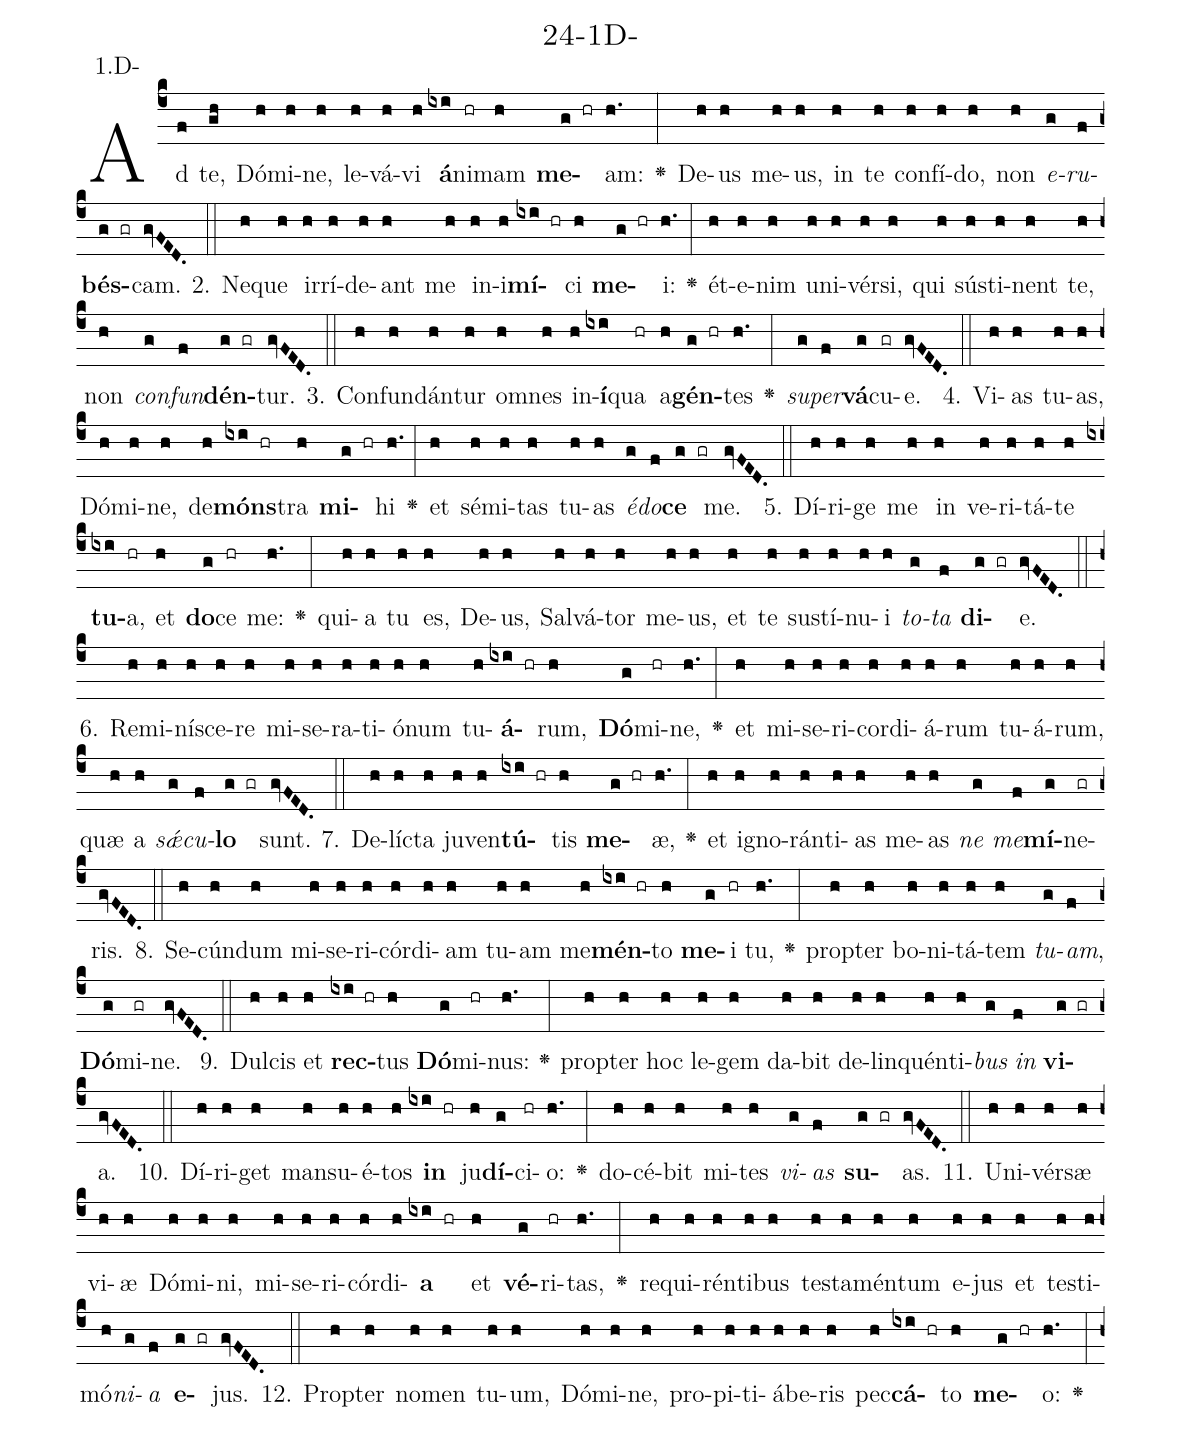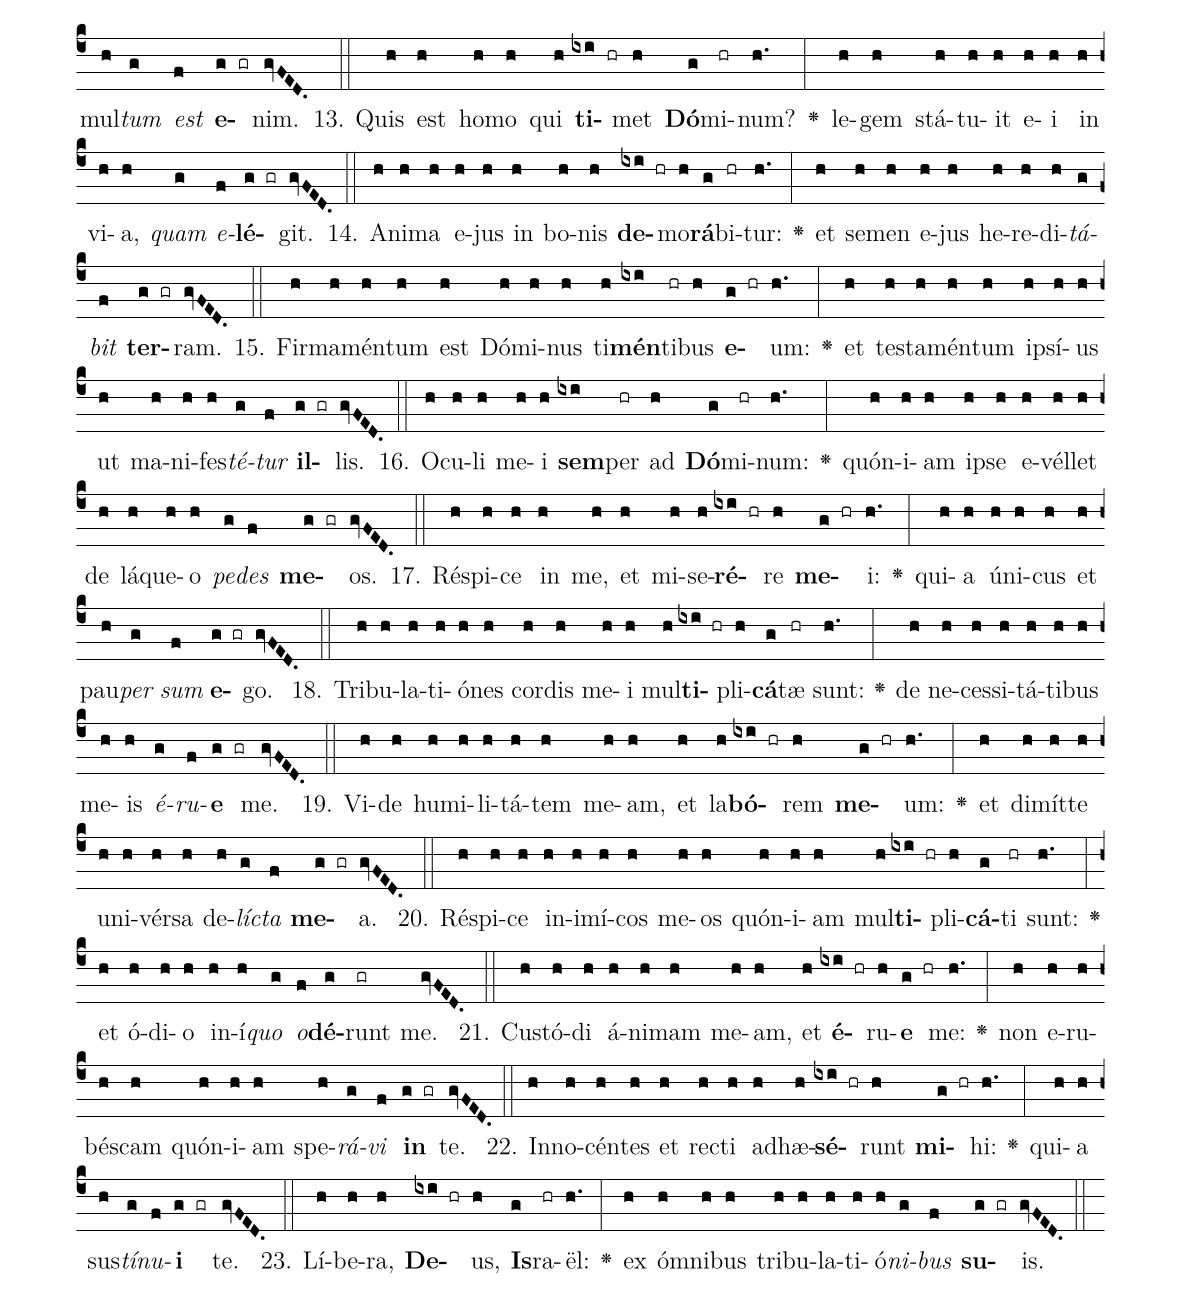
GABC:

name: 24-1D-;
annotation: 1.D-;
%%
(c4)Ad(f) te,(gh) Dó(h)mi(h)ne,(h) le(h)vá(h)vi(h) <b>á</b>(ixi)ni(hr)mam(h) <b>me</b>(g hr)am:(h.) <v>\greheightstar</v>(:) De(h)us(h) me(h)us,(h) in(h) te(h) con(h)fí(h)do,(h) non(h) <i>e</i>(g)<i>ru</i>(f)<b>bés</b>(g gr)cam.(gvFED.) (::)
2. Ne(h)que(h) ir(h)rí(h)de(h)ant(h) me(h) in(h)i(h)<b>mí</b>(ixi hr)ci(h) <b>me</b>(g hr)i:(h.) <v>\greheightstar</v>(:) ét(h)e(h)nim(h) u(h)ni(h)vér(h)si,(h) qui(h) sús(h)ti(h)nent(h) te,(h) non(h) <i>con</i>(g)<i>fun</i>(f)<b>dén</b>(g gr)tur.(gvFED.) (::)
3. Con(h)fun(h)dán(h)tur(h) om(h)nes(h) in(h)<b>í</b>(ixi)qua(hr) a(h)<b>gén</b>(g hr)tes(h.) <v>\greheightstar</v>(:) <i>su</i>(g)<i>per</i>(f)<b>vá</b>(g)cu(gr)e.(gvFED.) (::)
4. Vi(h)as(h) tu(h)as,(h) Dó(h)mi(h)ne,(h) de(h)<b>móns</b>(ixi hr)tra(h) <b>mi</b>(g hr)hi(h.) <v>\greheightstar</v>(:) et(h) sé(h)mi(h)tas(h) tu(h)as(h) <i>é</i>(g)<i>do</i>(f)<b>ce</b>(g gr) me.(gvFED.) (::)
5. Dí(h)ri(h)ge(h) me(h) in(h) ve(h)ri(h)tá(h)te(h) <b>tu</b>(ixi)a,(hr) et(h) <b>do</b>(g)ce(hr) me:(h.) <v>\greheightstar</v>(:) qui(h)a(h) tu(h) es,(h) De(h)us,(h) Sal(h)vá(h)tor(h) me(h)us,(h) et(h) te(h) sus(h)tí(h)nu(h)i(h) <i>to</i>(g)<i>ta</i>(f) <b>di</b>(g gr)e.(gvFED.) (::)
6. Re(h)mi(h)ní(h)sce(h)re(h) mi(h)se(h)ra(h)ti(h)ó(h)num(h) tu(h)<b>á</b>(ixi hr)rum,(h) <b>Dó</b>(g)mi(hr)ne,(h.) <v>\greheightstar</v>(:) et(h) mi(h)se(h)ri(h)cor(h)di(h)á(h)rum(h) tu(h)á(h)rum,(h) quæ(h) a(h) <i>sǽ</i>(g)<i>cu</i>(f)<b>lo</b>(g gr) sunt.(gvFED.) (::)
7. De(h)líc(h)ta(h) ju(h)ven(h)<b>tú</b>(ixi hr)tis(h) <b>me</b>(g hr)æ,(h.) <v>\greheightstar</v>(:) et(h) i(h)gno(h)rán(h)ti(h)as(h) me(h)as(h) <i>ne</i>(g) <i>me</i>(f)<b>mí</b>(g)ne(gr)ris.(gvFED.) (::)
8. Se(h)cún(h)dum(h) mi(h)se(h)ri(h)cór(h)di(h)am(h) tu(h)am(h) me(h)<b>mén</b>(ixi hr)to(h) <b>me</b>(g)i(hr) tu,(h.) <v>\greheightstar</v>(:) prop(h)ter(h) bo(h)ni(h)tá(h)tem(h) <i>tu</i>(g)<i>am</i>,(f) <b>Dó</b>(g)mi(gr)ne.(gvFED.) (::)
9. Dul(h)cis(h) et(h) <b>rec</b>(ixi hr)tus(h) <b>Dó</b>(g)mi(hr)nus:(h.) <v>\greheightstar</v>(:) prop(h)ter(h) hoc(h) le(h)gem(h) da(h)bit(h) de(h)lin(h)quén(h)ti(h)<i>bus</i>(g) <i>in</i>(f) <b>vi</b>(g gr)a.(gvFED.) (::)
10. Dí(h)ri(h)get(h) man(h)su(h)é(h)tos(h) <b>in</b>(ixi hr) ju(h)<b>dí</b>(g)ci(hr)o:(h.) <v>\greheightstar</v>(:) do(h)cé(h)bit(h) mi(h)tes(h) <i>vi</i>(g)<i>as</i>(f) <b>su</b>(g gr)as.(gvFED.) (::)
11. U(h)ni(h)vér(h)sæ(h) vi(h)æ(h) Dó(h)mi(h)ni,(h) mi(h)se(h)ri(h)cór(h)di(h)<b>a</b>(ixi hr) et(h) <b>vé</b>(g)ri(hr)tas,(h.) <v>\greheightstar</v>(:) re(h)qui(h)rén(h)ti(h)bus(h) tes(h)ta(h)mén(h)tum(h) e(h)jus(h) et(h) tes(h)ti(h)mó(h)<i>ni</i>(g)<i>a</i>(f) <b>e</b>(g gr)jus.(gvFED.) (::)
12. Prop(h)ter(h) no(h)men(h) tu(h)um,(h) Dó(h)mi(h)ne,(h) pro(h)pi(h)ti(h)á(h)be(h)ris(h) pec(h)<b>cá</b>(ixi hr)to(h) <b>me</b>(g hr)o:(h.) <v>\greheightstar</v>(:) mul(h)<i>tum</i>(g) <i>est</i>(f) <b>e</b>(g gr)nim.(gvFED.) (::)
13. Quis(h) est(h) ho(h)mo(h) qui(h) <b>ti</b>(ixi hr)met(h) <b>Dó</b>(g)mi(hr)num?(h.) <v>\greheightstar</v>(:) le(h)gem(h) stá(h)tu(h)it(h) e(h)i(h) in(h) vi(h)a,(h) <i>quam</i>(g) <i>e</i>(f)<b>lé</b>(g gr)git.(gvFED.) (::)
14. A(h)ni(h)ma(h) e(h)jus(h) in(h) bo(h)nis(h) <b>de</b>(ixi hr)mo(h)<b>rá</b>(g)bi(hr)tur:(h.) <v>\greheightstar</v>(:) et(h) se(h)men(h) e(h)jus(h) he(h)re(h)di(h)<i>tá</i>(g)<i>bit</i>(f) <b>ter</b>(g gr)ram.(gvFED.) (::)
15. Fir(h)ma(h)mén(h)tum(h) est(h) Dó(h)mi(h)nus(h) ti(h)<b>mén</b>(ixi)ti(hr)bus(h) <b>e</b>(g hr)um:(h.) <v>\greheightstar</v>(:) et(h) tes(h)ta(h)mén(h)tum(h) ip(h)sí(h)us(h) ut(h) ma(h)ni(h)fes(h)<i>té</i>(g)<i>tur</i>(f) <b>il</b>(g gr)lis.(gvFED.) (::)
16. O(h)cu(h)li(h) me(h)i(h) <b>sem</b>(ixi)per(hr) ad(h) <b>Dó</b>(g)mi(hr)num:(h.) <v>\greheightstar</v>(:) quón(h)i(h)am(h) ip(h)se(h) e(h)vél(h)let(h) de(h) lá(h)que(h)o(h) <i>pe</i>(g)<i>des</i>(f) <b>me</b>(g gr)os.(gvFED.) (::)
17. Ré(h)spi(h)ce(h) in(h) me,(h) et(h) mi(h)se(h)<b>ré</b>(ixi hr)re(h) <b>me</b>(g hr)i:(h.) <v>\greheightstar</v>(:) qui(h)a(h) ú(h)ni(h)cus(h) et(h) pau(h)<i>per</i>(g) <i>sum</i>(f) <b>e</b>(g gr)go.(gvFED.) (::)
18. Tri(h)bu(h)la(h)ti(h)ó(h)nes(h) cor(h)dis(h) me(h)i(h) mul(h)<b>ti</b>(ixi hr)pli(h)<b>cá</b>(g)tæ(hr) sunt:(h.) <v>\greheightstar</v>(:) de(h) ne(h)ces(h)si(h)tá(h)ti(h)bus(h) me(h)is(h) <i>é</i>(g)<i>ru</i>(f)<b>e</b>(g gr) me.(gvFED.) (::)
19. Vi(h)de(h) hu(h)mi(h)li(h)tá(h)tem(h) me(h)am,(h) et(h) la(h)<b>bó</b>(ixi hr)rem(h) <b>me</b>(g hr)um:(h.) <v>\greheightstar</v>(:) et(h) di(h)mít(h)te(h) u(h)ni(h)vér(h)sa(h) de(h)<i>líc</i>(g)<i>ta</i>(f) <b>me</b>(g gr)a.(gvFED.) (::)
20. Ré(h)spi(h)ce(h) in(h)i(h)mí(h)cos(h) me(h)os(h) quón(h)i(h)am(h) mul(h)<b>ti</b>(ixi hr)pli(h)<b>cá</b>(g)ti(hr) sunt:(h.) <v>\greheightstar</v>(:) et(h) ó(h)di(h)o(h) in(h)í(h)<i>quo</i>(g) <i>o</i>(f)<b>dé</b>(g)runt(gr) me.(gvFED.) (::)
21. Cus(h)tó(h)di(h) á(h)ni(h)mam(h) me(h)am,(h) et(h) <b>é</b>(ixi hr)ru(h)<b>e</b>(g hr) me:(h.) <v>\greheightstar</v>(:) non(h) e(h)ru(h)bés(h)cam(h) quón(h)i(h)am(h) spe(h)<i>rá</i>(g)<i>vi</i>(f) <b>in</b>(g gr) te.(gvFED.) (::)
22. In(h)no(h)cén(h)tes(h) et(h) rec(h)ti(h) ad(h)hæ(h)<b>sé</b>(ixi hr)runt(h) <b>mi</b>(g hr)hi:(h.) <v>\greheightstar</v>(:) qui(h)a(h) sus(h)<i>tí</i>(g)<i>nu</i>(f)<b>i</b>(g gr) te.(gvFED.) (::)
23. Lí(h)be(h)ra,(h) <b>De</b>(ixi hr)us,(h) <b>Is</b>(g)ra(hr)ël:(h.) <v>\greheightstar</v>(:) ex(h) óm(h)ni(h)bus(h) tri(h)bu(h)la(h)ti(h)ó(h)<i>ni</i>(g)<i>bus</i>(f) <b>su</b>(g gr)is.(gvFED.) (::)
